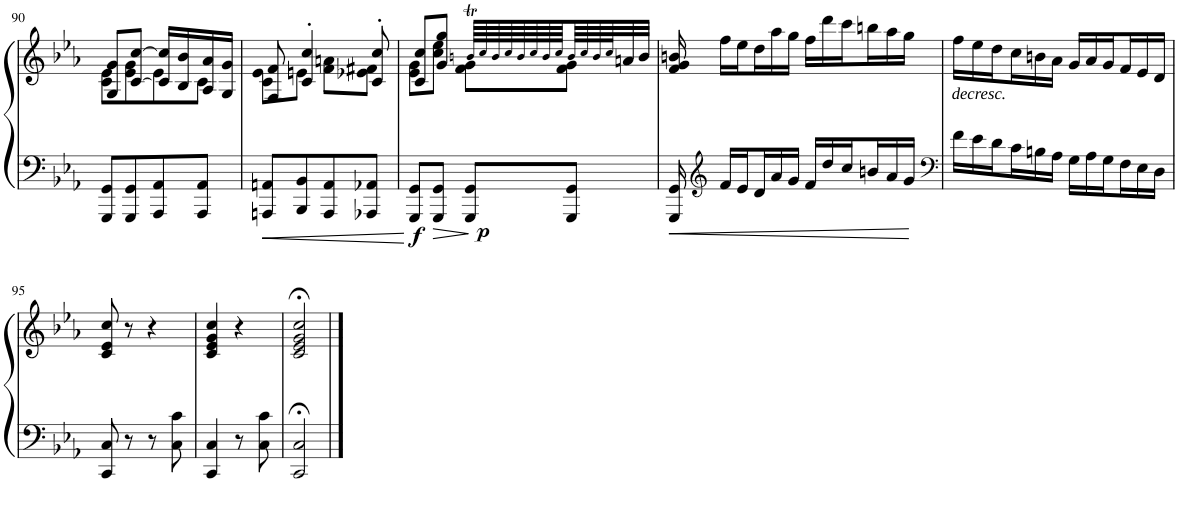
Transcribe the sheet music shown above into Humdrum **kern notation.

**kern	**kern	**dynam
*part1	*part1	*part1
*staff2	*staff1	*staff1/2
*I"Piano	*	*
*I'Pno	*	*
!!LO:PB:g=z
*clefF4	*clefG2	*
*k[b-e-a-]	*k[b-e-a-]	*
*M2/4	*M2/4	*
=90	=90	=90
*	*^	*
8GGG/ 8GG/L	8G/ 8g/L	8c\ 8e-\L	.
8GGG/ 8GG/	[8c/ [8cc/J	8e-\ 8g\	.
8AAA-/ 8AA-/	16c/] 16cc/]LL	8e-\	.
.	16B-/ 16b-/	.	.
8AAA-/ 8AA-/J	16A-/ 16a-/	8c\J	.
.	16G/ 16g/JJ	.	.
=91	=91	=91	=91
8AAAn/ 8AAn/L	8F/ 8f/	8c\ 8e-\L	.
8BBB-/ 8BB-/	4c/' 4cc/'	8en\J	.
8AAA/ 8AA/	.	8f\ 8an\L	.
8AAA-X/ 8AA-X/J	8c/' 8cc/'	8e-X\ 8f#X\J	.
=92	=92	=92	=92
!	!	!	!LO:DY:b=2
8GGG/ 8GG/L	8c/ 8cc/L	8e-\ 8g\L	f
8GGG/ 8GG/J	8g/ 8gg/J	8cc\ 8ee-\J	.
!	!	!	!LO:DY:b=2
8GGG/ 8GG/L	64bnt!/LLLL	8f\ 8g\L	p
.	64cc!/	.	.
.	64b!/	.	.
.	64cc!/	.	.
.	64b!/	.	.
.	64cc!/	.	.
.	64b!/	.	.
.	64cc!/	.	.
8GGG/ 8GG/J	64b!/	8f\ 8g\J	.
.	64cc!/	.	.
.	64b!/	.	.
.	64cc!/J	.	.
.	32an/	.	.
.	32b/JJJ	.	.
*	*v	*v	*
=93	=93	=93
24GGG/ 24GG/	24f/ 24g/ 24bn/	.
*clefG2	*	*
24f/LL	24ff\LL	.
24e-/	24ee-\	.
*Xbrackettup	*Xbrackettup	*
24d/	24dd\	.
24a-/	24aa-\	.
24g/JJ	24gg\JJ	.
24f/LL	24ff\LL	.
24dd/	24ddd\	.
24cc/	24ccc\	.
24bn/	24bbn\	.
24a-/	24aa-\	.
24g/JJ	24gg\JJ	.
=94	=94	=94
*clefF4	*	*
!LO:TX:a:i:t=decresc.	!	!
24f\LL	24ff\LL	.
24e-\	24ee-\	.
24d\	24dd\	.
24c\	24cc\	.
24Bn\	24bn\	.
24A-\JJ	24a-\JJ	.
24G\LL	24g/LL	.
24A-\	24a-/	.
24G\	24g/	.
24F\	24f/	.
24E-\	24e-/	.
24D\JJ	24d/JJ	.
!!LO:LB:g=z
=95	=95	=95
8CC/ 8C/	8c/ 8e-/ 8cc/	.
8r	8r	.
8r	4r	.
8C\ 8c\	.	.
=96	=96	=96
4CC/ 4C/	4c/ 4e-/ 4g/ 4cc/	.
8r	4r	.
8C\ 8c\	.	.
=97	=97	=97
2CC/;< 2C/;<	2c/;< 2e-/;< 2g/;< 2cc/;<	.
==	==	==
*-	*-	*-
